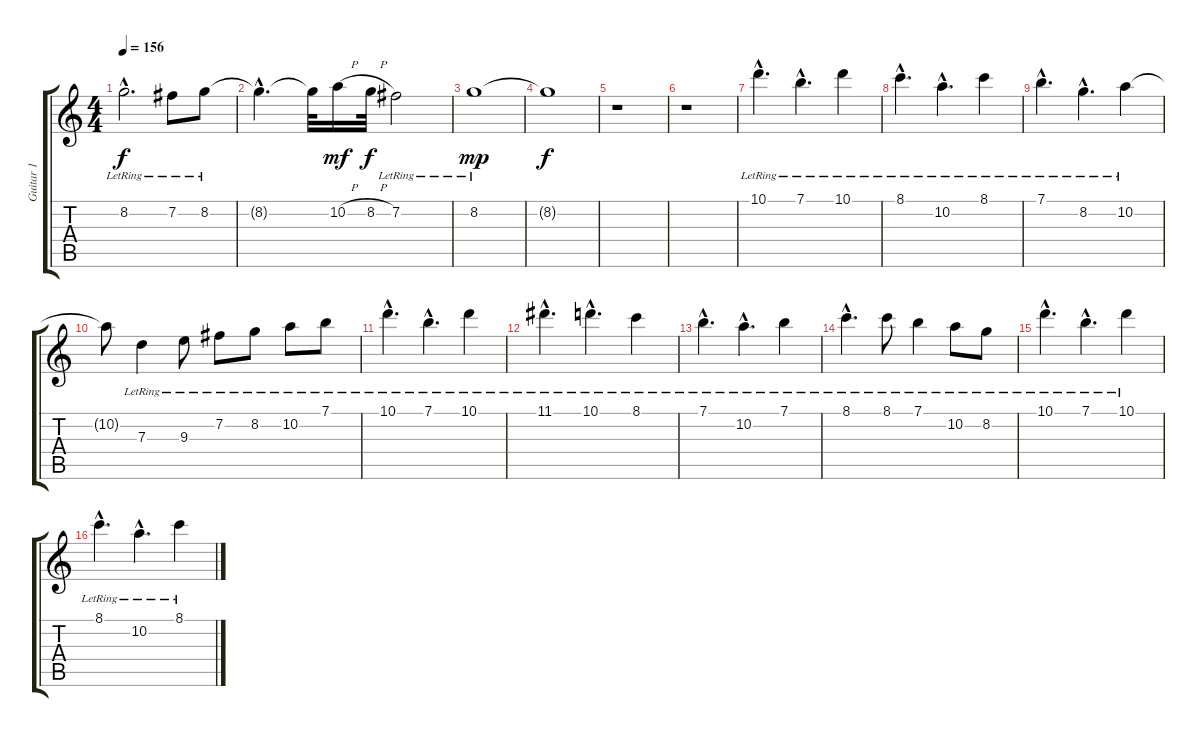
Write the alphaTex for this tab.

\track ("Guitar 1" "Guitar 1") {instrument acousticguitarsteel}
\staff {score tabs}
\tuning (E4 B3 G3 D3 A2 E2) {hide}
\ts (4 4)
\tempo 156
\clef g2
\ks c
8.2{hac lr}.2{d dy f} 7.2{lr}.8 8.2{lr}.8 |
8.2{hac t}.4{d} 8.2{t}.32 10.2{h}.16{dy mf} 8.2{h}.32{dy f} 7.2{lr}.2 |
8.2{lr}.1{dy mp} |
8.2{t}.1{dy f} |
r.1 |
r.1 |
10.1{hac lr}.4{d} 7.1{hac lr}.4{d} 10.1{lr}.4 |
8.1{hac lr}.4{d} 10.2{hac lr}.4{d} 8.1{lr}.4 |
7.1{hac lr}.4{d} 8.2{hac lr}.4{d} 10.2{lr}.4 |
10.2{t}.8 7.3{lr}.4 9.3{lr}.8 7.2{lr}.8 8.2{lr}.8 10.2{lr}.8 7.1{lr}.8 |
10.1{hac lr}.4{d} 7.1{hac lr}.4{d} 10.1{lr}.4 |
11.1{hac lr}.4{d} 10.1{hac lr}.4{d} 8.1{lr}.4 |
7.1{hac lr}.4{d} 10.2{hac lr}.4{d} 7.1{lr}.4 |
8.1{hac lr}.4{d} 8.1{lr}.8 7.1{lr}.4 10.2{lr}.8 8.2{lr}.8 |
10.1{hac lr}.4{d} 7.1{hac lr}.4{d} 10.1{lr}.4 |
8.1{hac lr}.4{d} 10.2{hac lr}.4{d} 8.1{lr}.4
